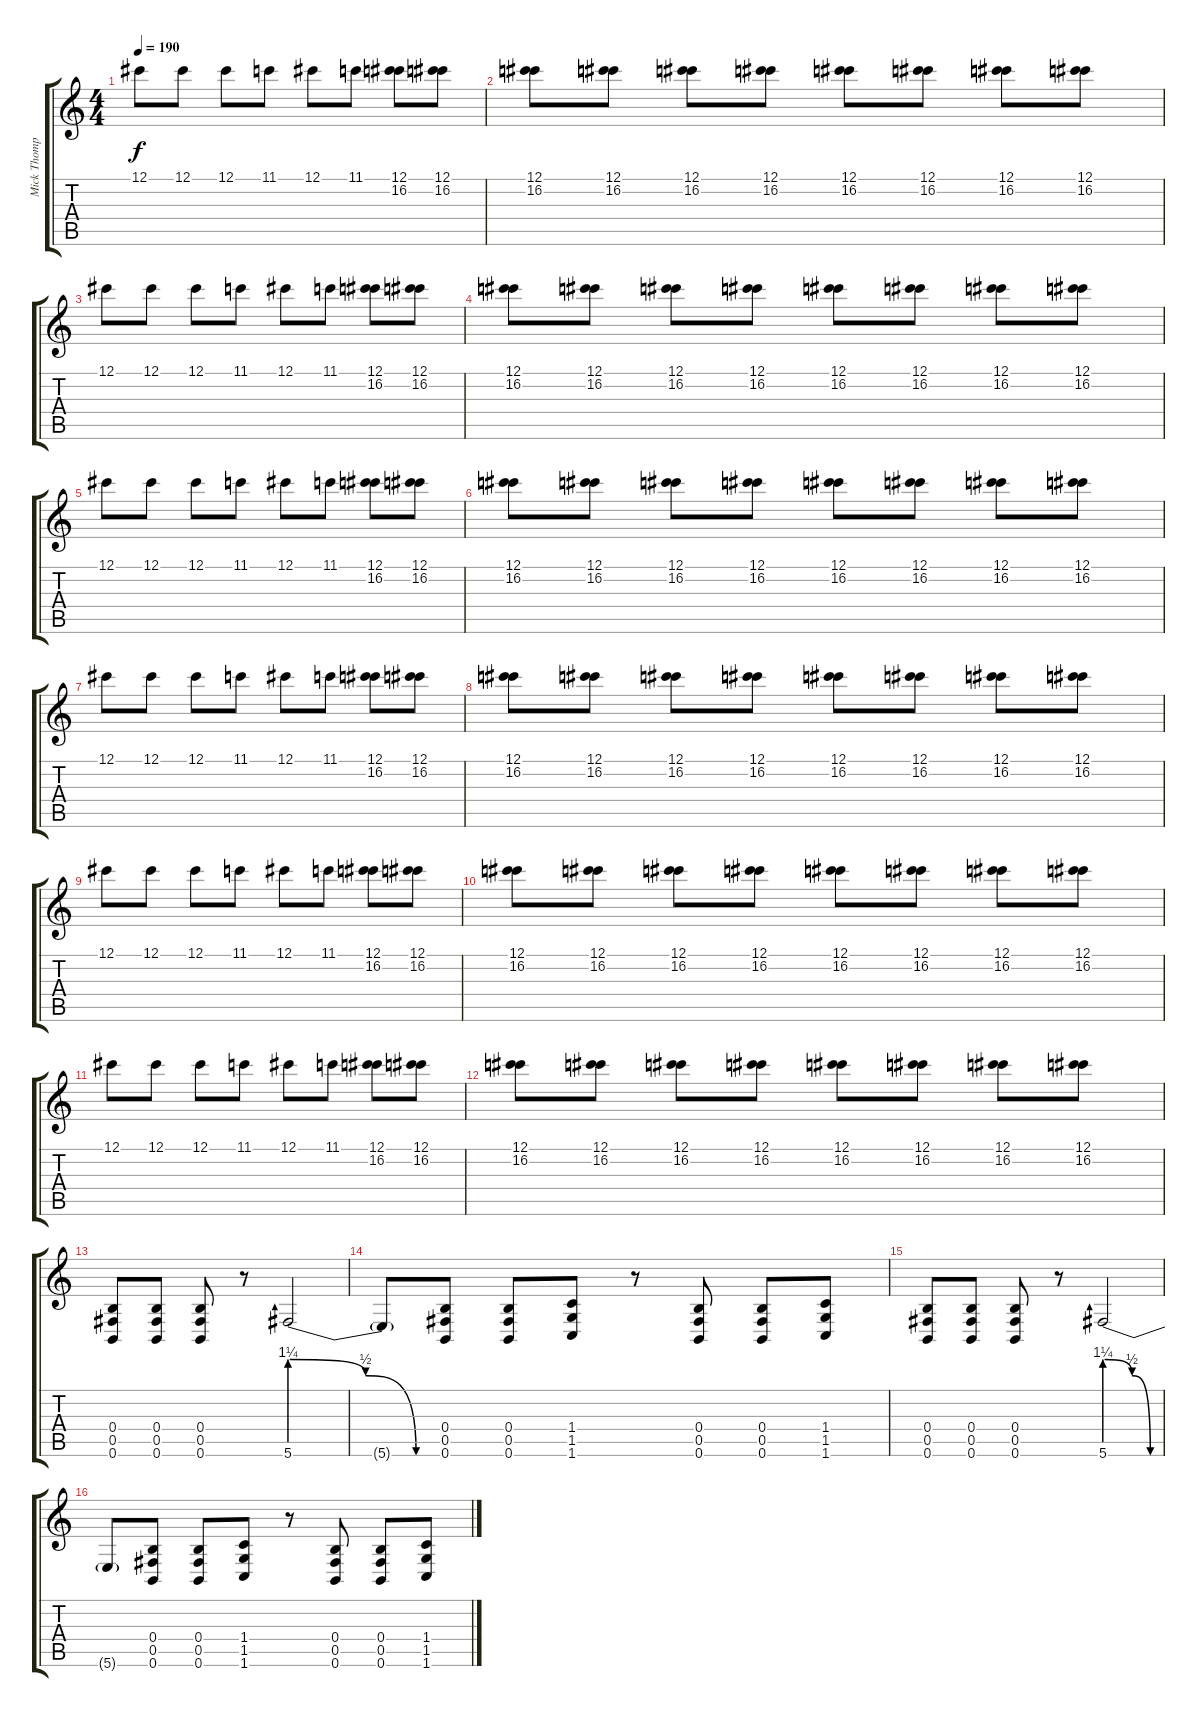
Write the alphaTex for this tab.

\track ("Mick Thompson" "Mick Thomp") {instrument distortionguitar}
\staff {score tabs}
\tuning (Db4 Ab3 E3 B2 Gb2 B1) {hide}
\ts (4 4)
\tempo 190
\clef g2
\ks c
12.1.8{dy f} 12.1.8 12.1.8 11.1.8 12.1.8 11.1.8 (12.1 16.2).8 (12.1 16.2).8 |
(12.1 16.2).8 (12.1 16.2).8 (12.1 16.2).8 (12.1 16.2).8 (12.1 16.2).8 (12.1 16.2).8 (12.1 16.2).8 (12.1 16.2).8 |
12.1.8 12.1.8 12.1.8 11.1.8 12.1.8 11.1.8 (12.1 16.2).8 (12.1 16.2).8 |
(12.1 16.2).8 (12.1 16.2).8 (12.1 16.2).8 (12.1 16.2).8 (12.1 16.2).8 (12.1 16.2).8 (12.1 16.2).8 (12.1 16.2).8 |
12.1.8 12.1.8 12.1.8 11.1.8 12.1.8 11.1.8 (12.1 16.2).8 (12.1 16.2).8 |
(12.1 16.2).8 (12.1 16.2).8 (12.1 16.2).8 (12.1 16.2).8 (12.1 16.2).8 (12.1 16.2).8 (12.1 16.2).8 (12.1 16.2).8 |
12.1.8 12.1.8 12.1.8 11.1.8 12.1.8 11.1.8 (12.1 16.2).8 (12.1 16.2).8 |
(12.1 16.2).8 (12.1 16.2).8 (12.1 16.2).8 (12.1 16.2).8 (12.1 16.2).8 (12.1 16.2).8 (12.1 16.2).8 (12.1 16.2).8 |
12.1.8 12.1.8 12.1.8 11.1.8 12.1.8 11.1.8 (12.1 16.2).8 (12.1 16.2).8 |
(12.1 16.2).8 (12.1 16.2).8 (12.1 16.2).8 (12.1 16.2).8 (12.1 16.2).8 (12.1 16.2).8 (12.1 16.2).8 (12.1 16.2).8 |
12.1.8 12.1.8 12.1.8 11.1.8 12.1.8 11.1.8 (12.1 16.2).8 (12.1 16.2).8 |
(12.1 16.2).8 (12.1 16.2).8 (12.1 16.2).8 (12.1 16.2).8 (12.1 16.2).8 (12.1 16.2).8 (12.1 16.2).8 (12.1 16.2).8 |
(0.4 0.5 0.6).8 (0.4 0.5 0.6).8 (0.4 0.5 0.6).8 r.8 5.6{be (custom 0 5 30 2 50 0 60 0)}.2 |
5.6{t}.8 (0.4 0.5 0.6).8 (0.4 0.5 0.6).8 (1.4 1.5 1.6).8 r.8 (0.4 0.5 0.6).8 (0.4 0.5 0.6).8 (1.4 1.5 1.6).8 |
(0.4 0.5 0.6).8 (0.4 0.5 0.6).8 (0.4 0.5 0.6).8 r.8 5.6{be (custom 0 5 30 2 50 0 60 0)}.2 |
5.6{t}.8 (0.4 0.5 0.6).8 (0.4 0.5 0.6).8 (1.4 1.5 1.6).8 r.8 (0.4 0.5 0.6).8 (0.4 0.5 0.6).8 (1.4 1.5 1.6).8
